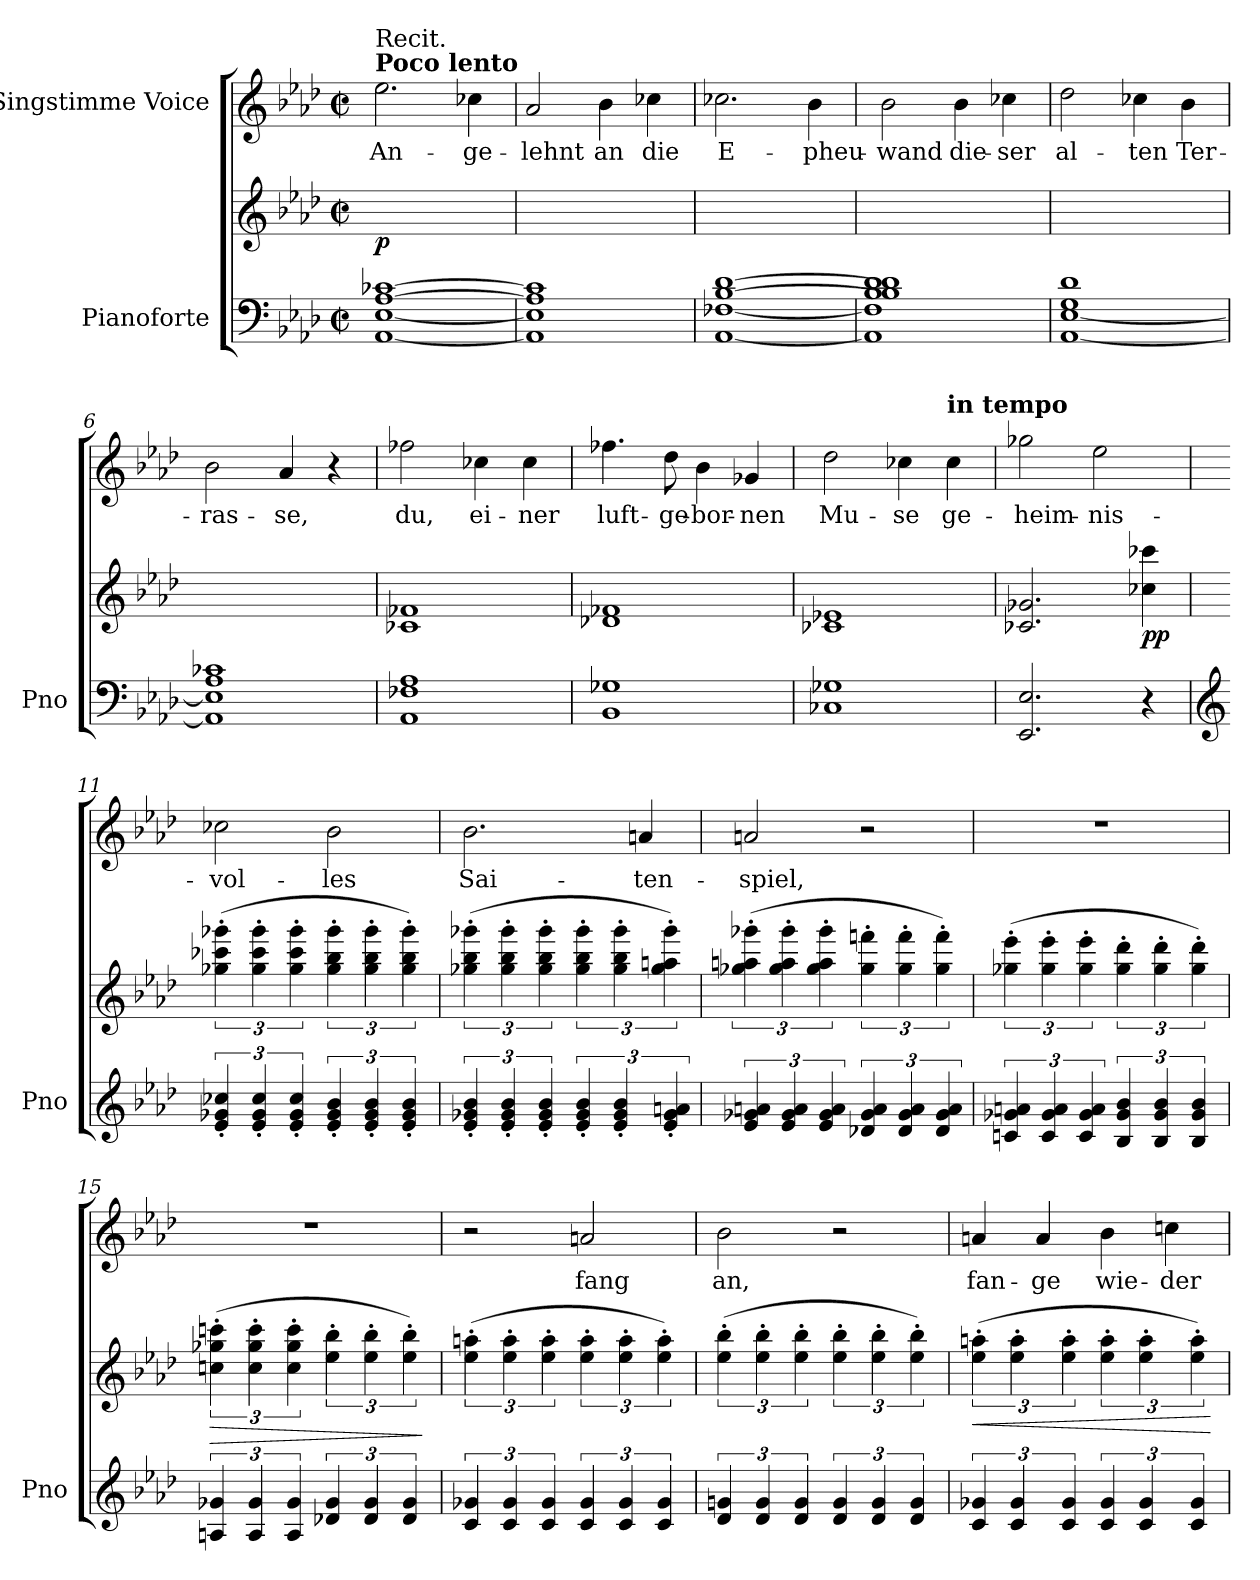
**kern	**kern	**dynam	**kern	**text
*part2	*part2	*part2	*part1	*part1
*staff3	*staff2	*staff2/3	*staff1	*staff1
*I"Pianoforte	*	*	*I"Singstimme Voice	*
*I'Pno	*	*	*	*
*clefF4	*clefG2	*	*clefG2	*
*k[b-e-a-d-]	*k[b-e-a-d-]	*	*k[b-e-a-d-]	*
*M2/2	*M2/2	*	*M2/2	*
*met(c|)	*met(c|)	*	*met(c|)	*
=1	=1	=1	=1	=1
*^	*	*	*	*
!	!	!	!	!LO:TX:a:B:t=Poco lento	!
!	!	!	!	!LO:TX:a:t=Recit.	!
!	!	!	!LO:DY:b	!	!
[>1A- [1c-X	[1AA- [<1E-	1ryy	p	2.ee-\	An-
.	.	.	.	4cc-X\	-ge-
=2	=2	=2	=2	=2	=2
1A-] 1c-]	1AA-] 1E-]	1ryy	.	2a-/	-lehnt
.	.	.	.	4b-\	an
.	.	.	.	4cc-X\	die
=3	=3	=3	=3	=3	=3
[>1B- [1d-	[1AA- [<1F-X	1ryy	.	2.cc-X\	E-
.	.	.	.	4b-\	-pheu-
=4	=4	=4	=4	=4	=4
1B-] 1d-]	1AA-] 1F-] 1B- 1d-	1ryy	.	2b-\	-wand
.	.	.	.	4b-\	die-
.	.	.	.	4cc-X\	-ser
=5	=5	=5	=5	=5	=5
1G 1d-	[1AA- [<1E-	1ryy	.	2dd-\	al-
.	.	.	.	4cc-X\	-ten
.	.	.	.	4b-\	Ter-
=6	=6	=6	=6	=6	=6
1A- 1c-X	1AA-] 1E-]	1ryy	.	2b-\	-ras-
.	.	.	.	4a-/	-se,
.	.	.	.	4r	.
*v	*v	*	*	*	*
=7	=7	=7	=7	=7
1AA- 1F-X 1A-	1c-X 1f-X	.	2ff-X\	du,
.	.	.	4cc-X\	ei-
.	.	.	4cc-\	-ner
=8	=8	=8	=8	=8
1BB- 1G-X	1d-X 1f-X	.	4.ff-X\	luft-
.	.	.	8dd-\	-ge-
.	.	.	4b-\	-bor-
.	.	.	4g-X/	-nen
=9	=9	=9	=9	=9
1C-X 1G-X	1c-X 1e-X	.	2dd-\	Mu-
.	.	.	4cc-X\	-se
!	!	!	!LO:TX:a:B:t=in tempo	!
.	.	.	4cc-\	ge-
=10	=10	=10	=10	=10
2.EE-/ 2.E-/	2.c-X/ 2.g-X/	.	2gg-X\	-heim-
.	.	.	2ee-\	-nis-
!	!	!LO:DY:b	!	!
4r	4cc-X\ 4ccc-X\	pp	.	.
=11	=11	=11	=11	=11
*clefG2	*	*	*	*
6e-/' 6g-X/' 6cc-X/'	(6gg-X\' 6ccc-X\' 6ggg-X\'	.	2cc-X\	-vol-
6e-/' 6g-/' 6cc-/'	6gg-\' 6ccc-\' 6ggg-\'	.	.	.
6e-/' 6g-/' 6cc-/'	6gg-\' 6ccc-\' 6ggg-\'	.	.	.
6e-/' 6g-/' 6b-/'	6gg-\' 6bb-\' 6ggg-\'	.	2b-\	-les
6e-/' 6g-/' 6b-/'	6gg-\' 6bb-\' 6ggg-\'	.	.	.
6e-/' 6g-/' 6b-/'	6gg-\' 6bb-\' 6ggg-\')	.	.	.
=12	=12	=12	=12	=12
6e-/' 6g-X/' 6b-/'	(6gg-X\' 6bb-\' 6ggg-X\'	.	2.b-\	Sai-
6e-/' 6g-/' 6b-/'	6gg-\' 6bb-\' 6ggg-\'	.	.	.
6e-/' 6g-/' 6b-/'	6gg-\' 6bb-\' 6ggg-\'	.	.	.
6e-/' 6g-/' 6b-/'	6gg-\' 6bb-\' 6ggg-\'	.	.	.
6e-/' 6g-/' 6b-/'	6gg-\' 6bb-\' 6ggg-\'	.	.	.
.	.	.	4an/	-ten-
6e-/' 6g-/' 6an/'	6gg-\' 6aan\' 6ggg-\')	.	.	.
=13	=13	=13	=13	=13
6e-/ 6g-X/ 6an/	(6gg-X\' 6aan\' 6ggg-X\'	.	2an/	-spiel,
6e-/ 6g-/ 6a/	6gg-\' 6aa\' 6ggg-\'	.	.	.
6e-/ 6g-/ 6a/	6gg-\' 6aa\' 6ggg-\'	.	.	.
6d-X/ 6g-/ 6a/	6gg-\' 6fffn\'	.	2r	.
6d-/ 6g-/ 6a/	6gg-\' 6fff\'	.	.	.
6d-/ 6g-/ 6a/	6gg-\' 6fff\')	.	.	.
=14	=14	=14	=14	=14
6cn/ 6g-X/ 6an/	(6gg-X\' 6eee-\'	.	1r	.
6c/ 6g-/ 6a/	6gg-\' 6eee-\'	.	.	.
6c/ 6g-/ 6a/	6gg-\' 6eee-\'	.	.	.
6B-/ 6g-/ 6b-/	6gg-\' 6ddd-\'	.	.	.
6B-/ 6g-/ 6b-/	6gg-\' 6ddd-\'	.	.	.
6B-/ 6g-/ 6b-/	6gg-\' 6ddd-\')	.	.	.
=15	=15	=15	=15	=15
!	!	!LO:HP:b	!	!
6An/ 6g-X/	(6ccn\' 6gg-X\' 6cccn\'	>	1r	.
6A/ 6g-/	6cc\' 6gg-\' 6ccc\'	.	.	.
6A/ 6g-/	6cc\' 6gg-\' 6ccc\'	.	.	.
6d-X/ 6g-/	6ee-\' 6bb-\'	.	.	.
6d-/ 6g-/	6ee-\' 6bb-\'	.	.	.
6d-/ 6g-/	6ee-\' 6bb-\')	.	.	.
.	.	]	.	.
=16	=16	=16	=16	=16
!	!	!LO:DY:b	!	!
!	!	!LO:DY:n=1:b	!	!
6c/ 6g-X/	(6ee-\' 6aan\'	pp other-dynamics	2r	.
6c/ 6g-/	6ee-\' 6aa\'	.	.	.
6c/ 6g-/	6ee-\' 6aa\'	.	.	.
6c/ 6g-/	6ee-\' 6aa\'	.	2an/	fang
6c/ 6g-/	6ee-\' 6aa\'	.	.	.
6c/ 6g-/	6ee-\' 6aa\')	.	.	.
=17	=17	=17	=17	=17
6d-/ 6gn/	(6ee-\' 6bb-\'	.	2b-\	an,
6d-/ 6g/	6ee-\' 6bb-\'	.	.	.
6d-/ 6g/	6ee-\' 6bb-\'	.	.	.
6d-/ 6g/	6ee-\' 6bb-\'	.	2r	.
6d-/ 6g/	6ee-\' 6bb-\'	.	.	.
6d-/ 6g/	6ee-\' 6bb-\')	.	.	.
=18	=18	=18	=18	=18
!	!	!LO:HP:b	!	!
6c/ 6g-X/	(6ee-\' 6aan\'	<	4an/	fan-
6c/ 6g-/	6ee-\' 6aa\'	.	.	.
.	.	.	4a/	-ge
6c/ 6g-/	6ee-\' 6aa\'	.	.	.
6c/ 6g-/	6ee-\' 6aa\'	.	4b-\	wie-
6c/ 6g-/	6ee-\' 6aa\'	.	.	.
.	.	.	4ccn\	-der
6c/ 6g-/	6ee-\' 6aa\')	.	.	.
.	.	[	.	.
=	=	=	=	=
*-	*-	*-	*-	*-
